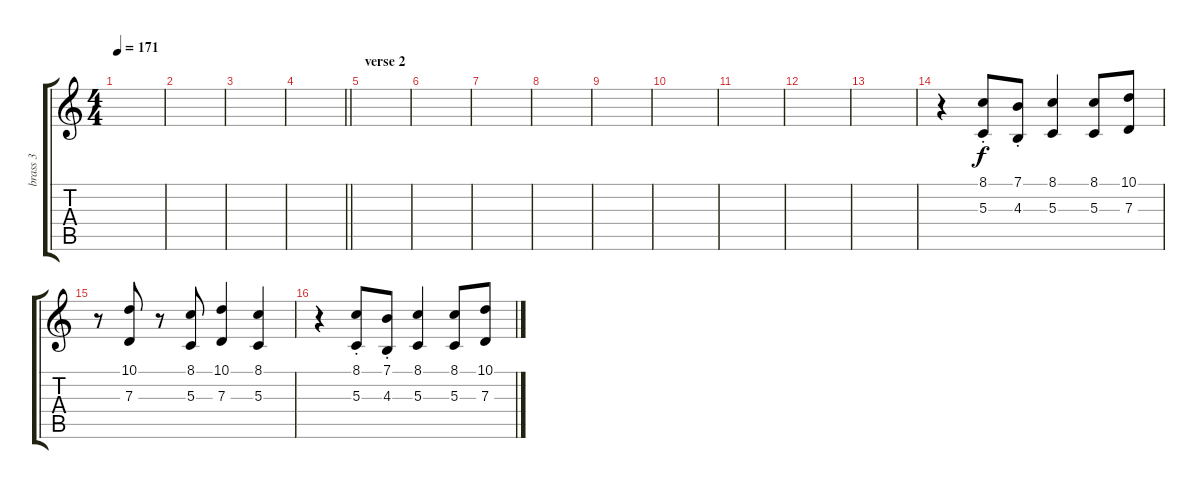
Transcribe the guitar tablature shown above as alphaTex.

\track ("brass 3" "brass 3") {instrument trumpet}
\staff {score tabs}
\tuning (E4 B3 G3 D3 A2 E2) {hide}
\ts (4 4)
\tempo 171
\clef g2
\ks c
|
|
|
\barLineRight lightlight
|
\section ("" "verse 2")
|
|
|
|
|
|
|
|
|
r.4 (8.1{st} 5.3{st}).8{dy f} (7.1{st} 4.3{st}).8 (8.1 5.3).4 (8.1 5.3).8 (10.1 7.3).8 |
r.8 (10.1 7.3).8 r.8 (8.1 5.3).8 (10.1 7.3).4 (8.1 5.3).4 |
r.4 (8.1{st} 5.3{st}).8 (7.1{st} 4.3{st}).8 (8.1 5.3).4 (8.1 5.3).8 (10.1 7.3).8
